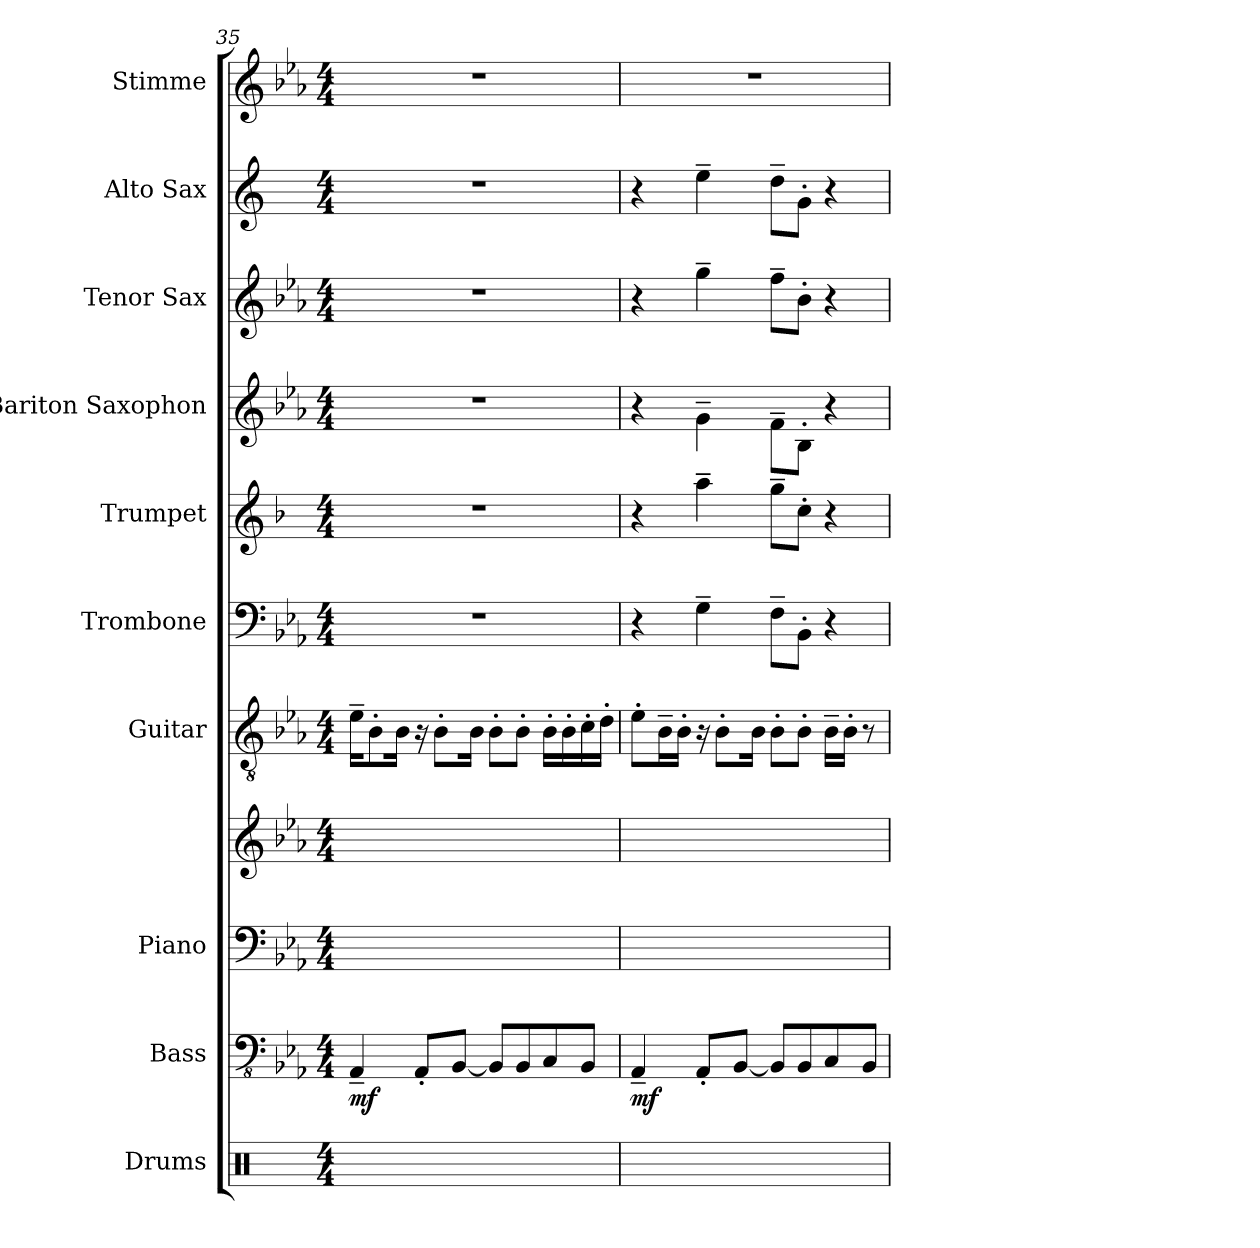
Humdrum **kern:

**kern	**kern	**dynam	**kern	**kern	**kern	**kern	**kern	**kern	**kern	**kern	**kern
*part10	*part9	*part9	*part8	*part8	*part7	*part6	*part5	*part4	*part3	*part2	*part1
*staff11	*staff10	*staff10	*staff9	*staff8	*staff7	*staff6	*staff5	*staff4	*staff3	*staff2	*staff1
*I"Drums	*I"Bass	*	*I"Piano	*	*I"Guitar	*I"Trombone	*I"Trumpet	*I"Bariton Saxophon	*I"Tenor Sax	*I"Alto Sax	*I"Stimme
*I'Drums	*I'Bass	*	*I'Piano	*	*I'Gtr.	*I'Tbn.	*I'Tpt.	*I'Bar. Sax.	*I'Tenor	*I'Alto	*I'St.
*clefX	*clefFv4	*	*clefF4	*clefG2	*clefGv2	*clefF4	*clefG2	*clefG2	*clefG2	*clefG2	*clefG2
*	*	*	*	*	*	*	*ITrd1c2	*ITrd12c21	*ITrd8c14	*ITrd5c9	*
*k[]	*k[b-e-a-]	*	*k[b-e-a-]	*k[b-e-a-]	*k[b-e-a-]	*k[b-e-a-]	*k[b-e-a-]	*k[b-e-a-]	*k[b-e-a-]	*k[b-e-a-]	*k[b-e-a-]
*M4/4	*M4/4	*	*M4/4	*M4/4	*M4/4	*M4/4	*M4/4	*M4/4	*M4/4	*M4/4	*M4/4
=35	=35	=35	=35	=35	=35	=35	=35	=35	=35	=35	=35
!	!	!LO:DY:b	!	!	!	!	!	!	!	!	!
1ryy	4AAA-~/	mf	1ryy	1ryy	16e-~\KL	1r	1r	1r	1r	1r	1r
.	.	.	.	.	8B-'\	.	.	.	.	.	.
.	.	.	.	.	16B-\Jk	.	.	.	.	.	.
.	8AAA-'/L	.	.	.	16r	.	.	.	.	.	.
.	.	.	.	.	8B-'\L	.	.	.	.	.	.
.	[8BBB-/J	.	.	.	.	.	.	.	.	.	.
.	.	.	.	.	16B-\Jk	.	.	.	.	.	.
.	8BBB-/L]	.	.	.	8B-'\L	.	.	.	.	.	.
.	8BBB-/	.	.	.	8B-'\J	.	.	.	.	.	.
.	8CC/	.	.	.	16B-'\LL	.	.	.	.	.	.
.	.	.	.	.	16B-'\	.	.	.	.	.	.
.	8BBB-/J	.	.	.	16c'\	.	.	.	.	.	.
.	.	.	.	.	16d'\JJ	.	.	.	.	.	.
=36	=36	=36	=36	=36	=36	=36	=36	=36	=36	=36	=36
!	!	!LO:DY:b	!	!	!	!	!	!	!	!	!
1ryy	4AAA-~/	mf	1ryy	1ryy	8e-'\L	4r	4r	4r	4r	4r	1r
.	.	.	.	.	16B-~\L	.	.	.	.	.	.
.	.	.	.	.	16B-'\JJ	.	.	.	.	.	.
.	8AAA-'/L	.	.	.	16r	4G~\	4gg~\	4G~\	4g~\	4g~\	.
.	.	.	.	.	8B-'\L	.	.	.	.	.	.
.	[8BBB-/J	.	.	.	.	.	.	.	.	.	.
.	.	.	.	.	16B-\Jk	.	.	.	.	.	.
.	8BBB-/L]	.	.	.	8B-'\L	8F~\L	8ff~\L	8F~\L	8f~\L	8f~\L	.
.	8BBB-/	.	.	.	8B-'\J	8BB-'\J	8b-'\J	8BB-'\J	8B-'\J	8B-'\J	.
.	8CC/	.	.	.	16B-~\LL	4r	4r	4r	4r	4r	.
.	.	.	.	.	16B-'\JJ	.	.	.	.	.	.
.	8BBB-/J	.	.	.	8r	.	.	.	.	.	.
=	=	=	=	=	=	=	=	=	=	=	=
*-	*-	*-	*-	*-	*-	*-	*-	*-	*-	*-	*-
